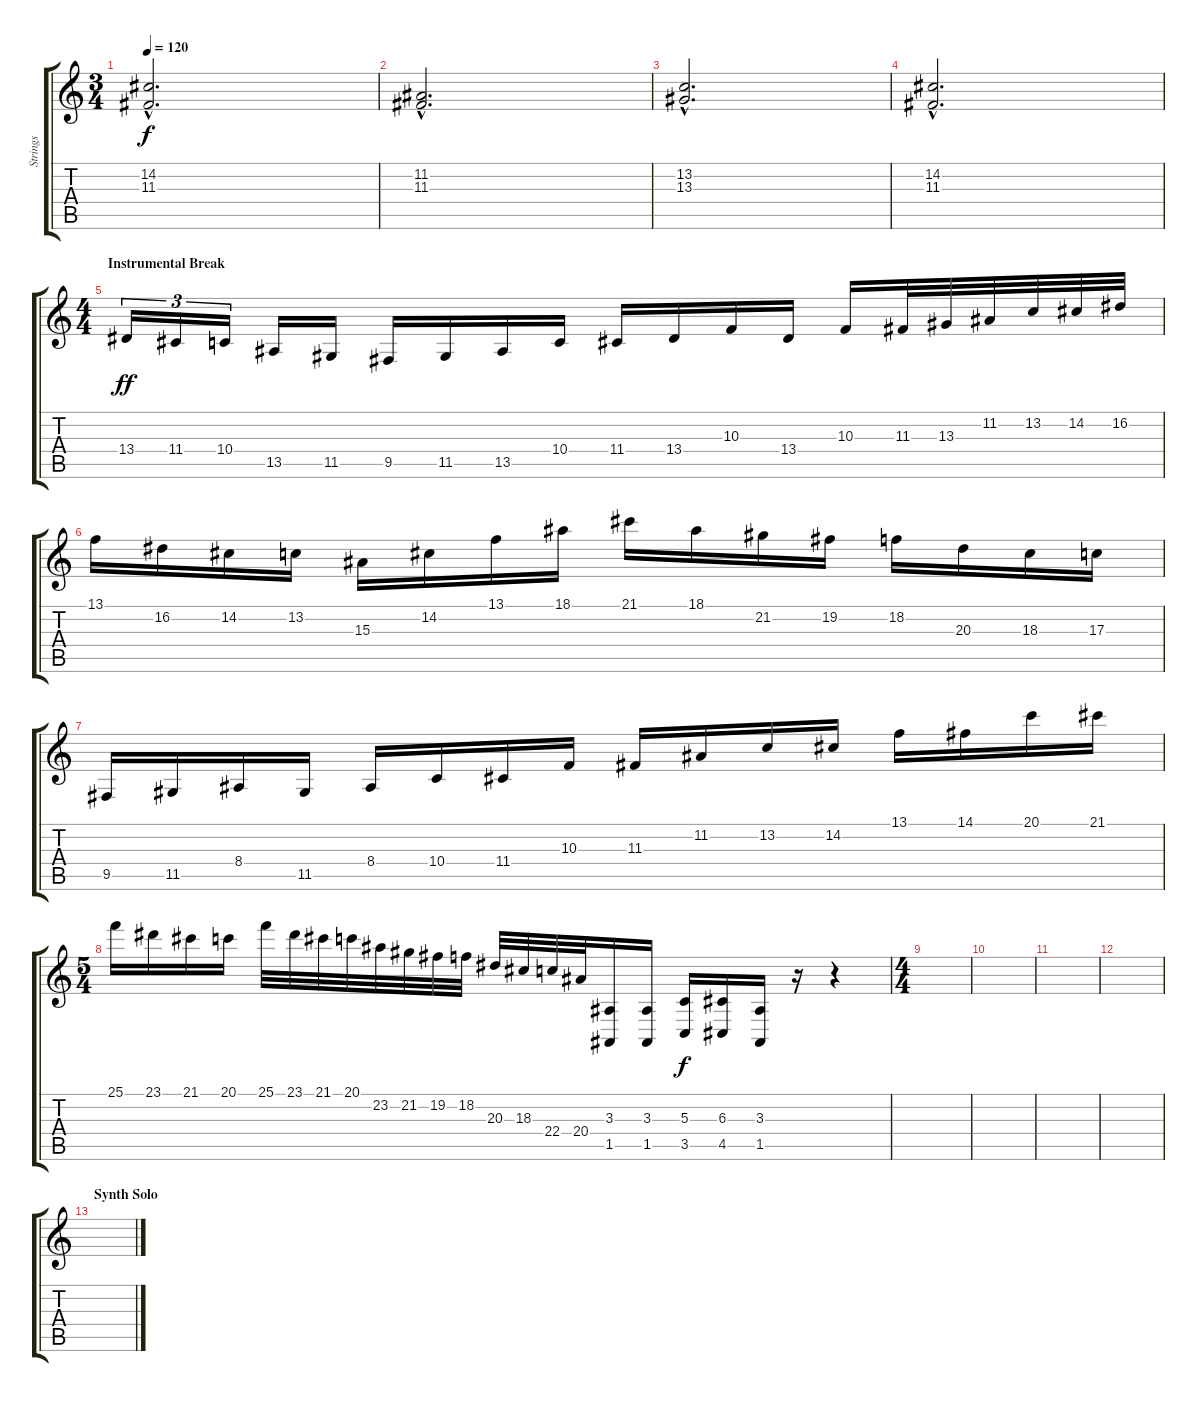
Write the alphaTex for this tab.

\track ("Strings" "Strings") {instrument stringensemble1}
\staff {score tabs}
\tuning (E4 B3 G3 D3 A2 E2) {hide}
\ts (3 4)
\tempo 120
\clef g2
\ks c
(14.2{hac} 11.3{hac}).2{d dy f} |
(11.2{hac} 11.3{hac}).2{d} |
(13.2{hac} 13.3{hac}).2{d} |
(14.2{hac} 11.3{hac}).2{d} |
\ts (4 4)
\section ("" "Instrumental Break")
13.4.16{tu (3 2) dy ff} 11.4.16{tu (3 2)} 10.4.16{tu (3 2)} 13.5.16 11.5.16 9.5.16 11.5.16 13.5.16 10.4.16 11.4.16 13.4.16 10.3.16 13.4.16 10.3.16 11.3.32 13.3.32 11.2.32 13.2.32 14.2.32 16.2.32 |
13.1.16 16.2.16 14.2.16 13.2.16 15.3.16 14.2.16 13.1.16 18.1.16 21.1.16 18.1.16 21.2.16 19.2.16 18.2.16 20.3.16 18.3.16 17.3.16 |
9.5.16 11.5.16 8.4.16 11.5.16 8.4.16 10.4.16 11.4.16 10.3.16 11.3.16 11.2.16 13.2.16 14.2.16 13.1.16 14.1.16 20.1.16 21.1.16 |
\ts (5 4)
25.1.16 23.1.16 21.1.16 20.1.16 25.1.32 23.1.32 21.1.32 20.1.32 23.2.32 21.2.32 19.2.32 18.2.32 20.3.32 18.3.32 22.4.32 20.4.32 (3.3 1.5).16 (3.3 1.5).16 (5.3 3.5).16{dy f} (6.3 4.5).16 (3.3 1.5).16 r.16 r.4 |
\ts (4 4)
|
|
|
|
\section ("" "Synth Solo")
